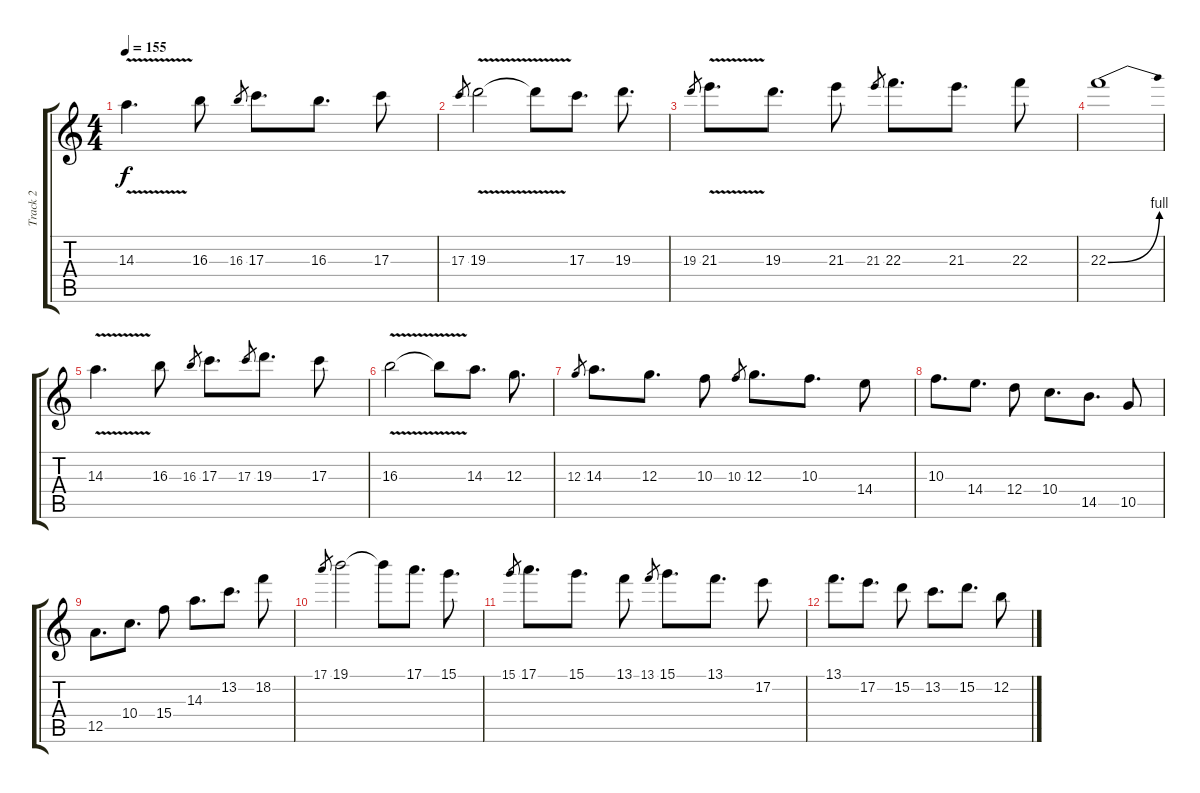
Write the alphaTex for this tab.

\track ("Track 2" "Track 2") {instrument overdrivenguitar}
\staff {score tabs}
\tuning (E4 B3 G3 D3 A2 E2) {hide}
\ts (4 4)
\tempo 155
\clef g2
\ks c
14.3{v}.4{d dy f} 16.3.8 16.3.8{gr} 17.3.8{d} 16.3.8{d} 17.3.8 |
17.3.8{gr} 19.3{v}.2 19.3{t}.8 17.3.8{d} 19.3.8{d} |
19.3.8{gr} 21.3{v}.8{d} 19.3.8{d} 21.3.8 21.3.8{gr} 22.3.8{d} 21.3.8{d} 22.3.8 |
22.3{be (bend 0 0 60 4)}.1 |
14.3{v}.4{d} 16.3.8 16.3.8{gr} 17.3.8{d} 17.3.8{gr} 19.3.8{d} 17.3.8 |
16.3{v}.2 16.3{t}.8 14.3.8{d} 12.3.8{d} |
12.3.8{gr} 14.3.8{d} 12.3.8{d} 10.3.8 10.3.8{gr} 12.3.8{d} 10.3.8{d} 14.4.8 |
10.3.8{d} 14.4.8{d} 12.4.8 10.4.8{d} 14.5.8{d} 10.5.8 |
12.5.8{d} 10.4.8{d} 15.4.8 14.3.8{d} 13.2.8{d} 18.2.8 |
17.1.8{gr} 19.1.2 19.1{t}.8 17.1.8{d} 15.1.8{d} |
15.1.8{gr} 17.1.8{d} 15.1.8{d} 13.1.8 13.1.8{gr} 15.1.8{d} 13.1.8{d} 17.2.8 |
13.1.8{d} 17.2.8{d} 15.2.8 13.2.8{d} 15.2.8{d} 12.2.8
